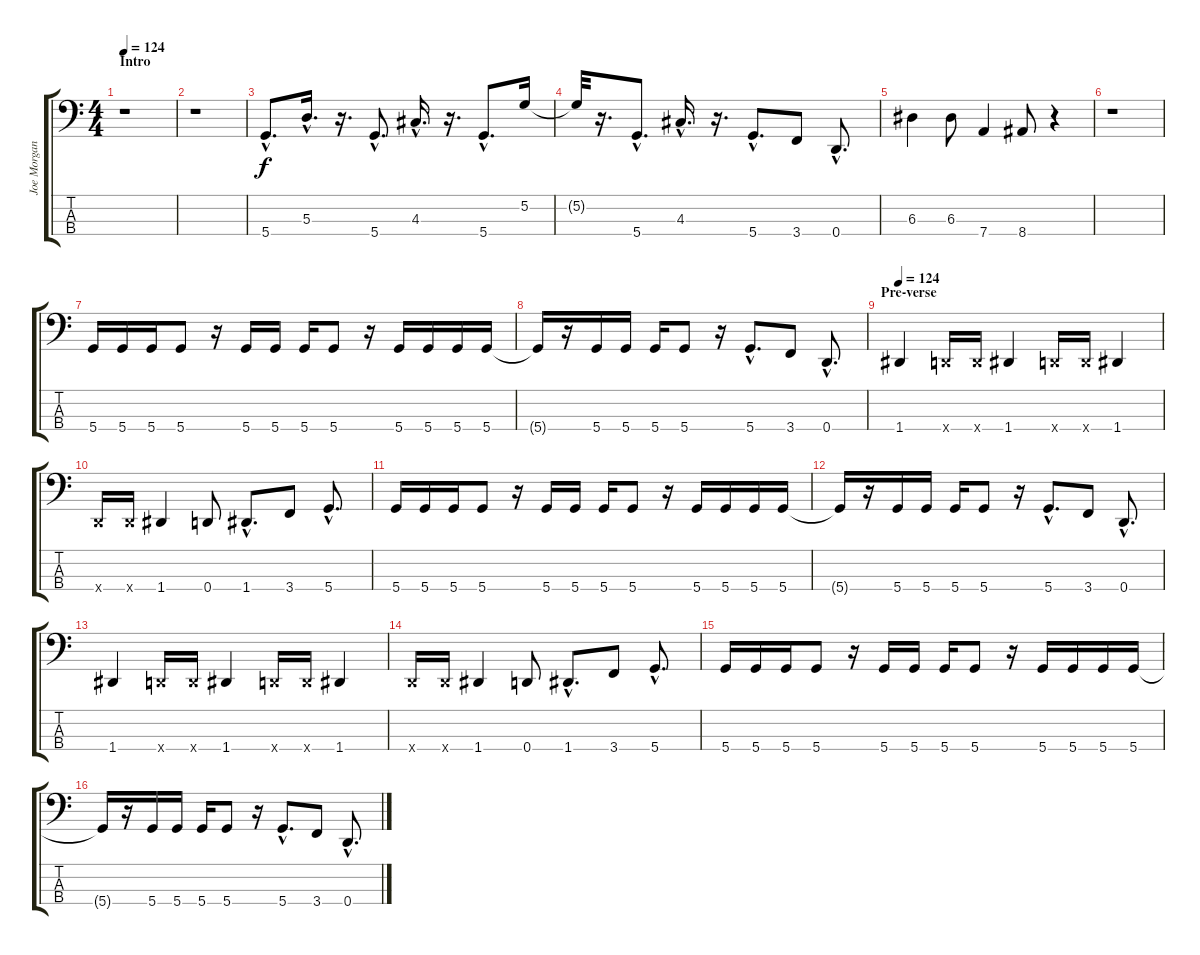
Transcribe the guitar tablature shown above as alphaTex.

\track ("Joe Morgan - Bass" "Joe Morgan") {instrument electricbassfinger}
\staff {score tabs}
\tuning (G2 D2 A1 D1) {hide}
\ts (4 4)
\section ("" "Intro")
\tempo 124
\clef f4
\ks c
r.1{dy f volume 16 balance 8 instrument electricbassfinger} |
r.1 |
5.4{hac}.8{d} 5.3{hac}.16{d} r.16{d} 5.4{hac}.8{d} 4.3{hac}.16{d} r.16{d} 5.4{hac}.8{d} 5.2.16 |
5.2{t}.32 r.16{d} 5.4{hac}.8{d} 4.3{hac}.16{d} r.16{d} 5.4{hac}.8{d} 3.4.8 0.4{hac}.8{d} |
6.3.4 6.3.8 7.4.4 8.4.8 r.4 |
r.1 |
5.4.16 5.4.16 5.4.16 5.4.8 r.16 5.4.16 5.4.16 5.4.16 5.4.8 r.16 5.4.16 5.4.16 5.4.16 5.4.16 |
5.4{t}.16 r.16 5.4.16 5.4.16 5.4.16 5.4.8 r.16 5.4{hac}.8{d} 3.4.8 0.4{hac}.8{d} |
\section ("" "Pre-verse")
\tempo 124
1.4.4{volume 16 balance 8 instrument electricbassfinger} 0.4{x}.16 0.4{x}.16 1.4.4 0.4{x}.16 0.4{x}.16 1.4.4 |
0.4{x}.16 0.4{x}.16 1.4.4 0.4.8 1.4{hac}.8{d} 3.4.8 5.4{hac}.8{d} |
5.4.16 5.4.16 5.4.16 5.4.8 r.16 5.4.16 5.4.16 5.4.16 5.4.8 r.16 5.4.16 5.4.16 5.4.16 5.4.16 |
5.4{t}.16 r.16 5.4.16 5.4.16 5.4.16 5.4.8 r.16 5.4{hac}.8{d} 3.4.8 0.4{hac}.8{d} |
1.4.4 0.4{x}.16 0.4{x}.16 1.4.4 0.4{x}.16 0.4{x}.16 1.4.4 |
0.4{x}.16 0.4{x}.16 1.4.4 0.4.8 1.4{hac}.8{d} 3.4.8 5.4{hac}.8{d} |
5.4.16 5.4.16 5.4.16 5.4.8 r.16 5.4.16 5.4.16 5.4.16 5.4.8 r.16 5.4.16 5.4.16 5.4.16 5.4.16 |
5.4{t}.16 r.16 5.4.16 5.4.16 5.4.16 5.4.8 r.16 5.4{hac}.8{d} 3.4.8 0.4{hac}.8{d}
